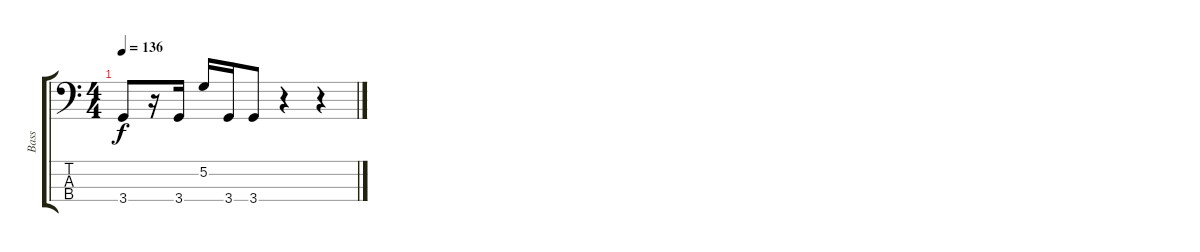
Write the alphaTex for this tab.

\track ("Bass" "Bass") {instrument slapbass2}
\staff {score tabs}
\tuning (G2 D2 A1 E1) {hide}
\ts (4 4)
\tempo 136
\clef f4
\ks c
3.4.8{dy f} r.16 3.4.16 5.2.16 3.4.16 3.4.8 r.4 r.4
